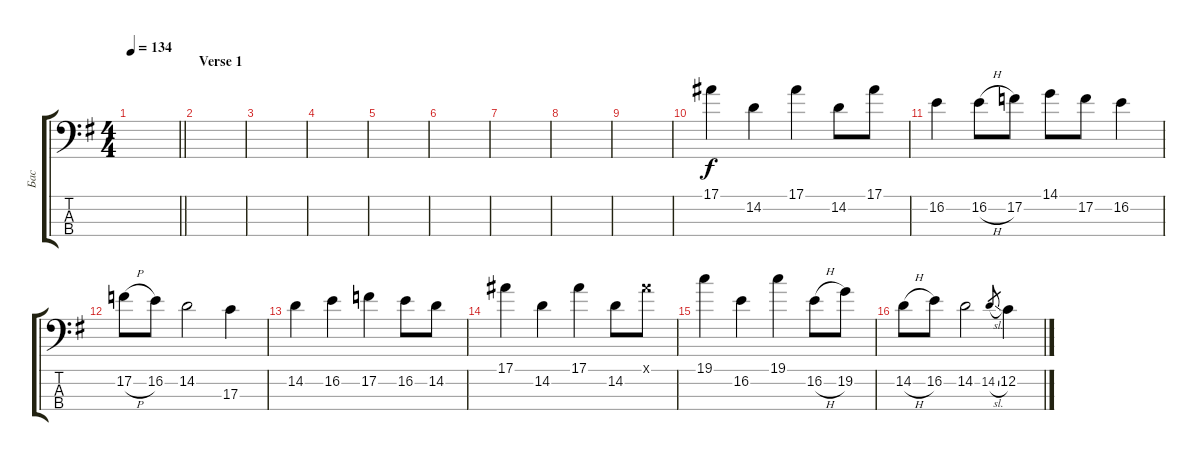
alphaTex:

\track ("Бас" "Бас") {instrument electricbassfinger}
\staff {score tabs}
\tuning (F2 C2 G1 D1) {hide}
\ts (4 4)
\tempo 134
\clef f4
\barLineRight lightlight
\ks eminor
|
\section ("" "Verse 1")
|
|
|
|
|
|
|
|
17.1.4 14.2.4 17.1.4 14.2.8 17.1.8 |
16.2.4 16.2{h}.8 17.2.8 14.1.8 17.2.8 16.2.4 |
17.2{h}.8 16.2.8 14.2.2 17.3.4 |
14.2.4 16.2.4 17.2.4 16.2.8 14.2.8 |
17.1.4 14.2.4 17.1.4 14.2.8 17.1{x}.8 |
19.1.4 16.2.4 19.1.4 16.2{h}.8 19.2.8 |
14.2{h}.8 16.2.8 14.2.2 14.2{sl}.8{gr} 12.2.4
